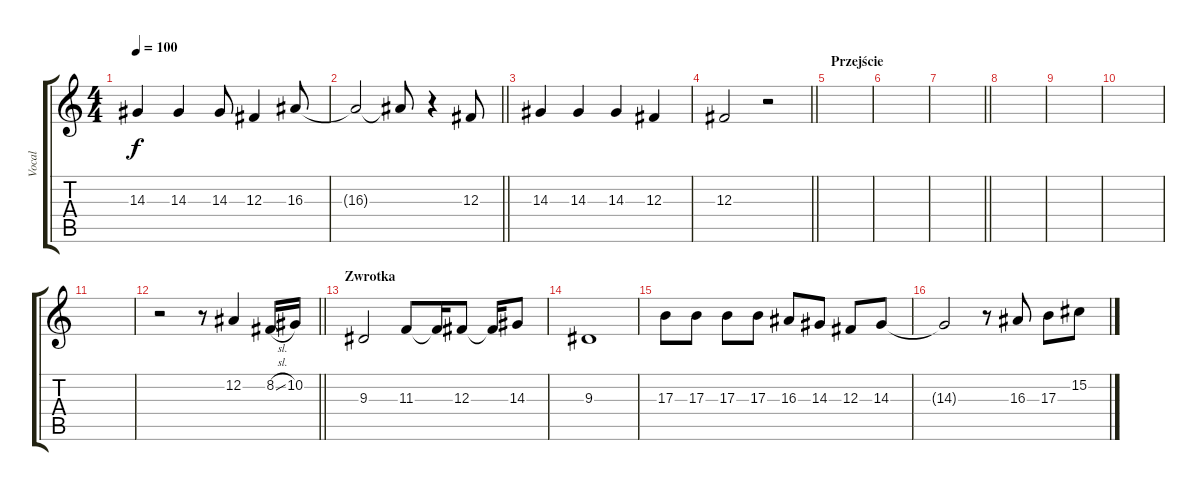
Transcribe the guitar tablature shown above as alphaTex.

\track ("Vocal" "Vocal") {instrument altosax}
\staff {score tabs}
\tuning (Eb4 Bb3 Gb3 Db3 Ab2 Eb2) {hide}
\ts (4 4)
\tempo 100
\clef g2
\ks c
14.3.4{dy f} 14.3.4 14.3.8 12.3.4 16.3.8 |
\barLineRight lightlight
16.3{t}.2 16.3{t}.8 r.4 12.3.8 |
14.3.4 14.3.4 14.3.4 12.3.4 |
\barLineRight lightlight
12.3.2 r.2 |
\section ("" "Przejście")
|
|
\barLineRight lightlight
|
|
|
|
|
\barLineRight lightlight
r.2 r.8 12.2.4 8.2{sl}.16 10.2.16 |
\section ("" "Zwrotka")
9.3.2 11.3.8 11.3{t}.16 12.3.8 12.3{t}.16 14.3.8 |
9.3.1 |
17.3.8 17.3.8 17.3.8 17.3.8 16.3.8 14.3.8 12.3.8 14.3.8 |
14.3{t}.2 r.8 16.3.8 17.3.8 15.2.8
